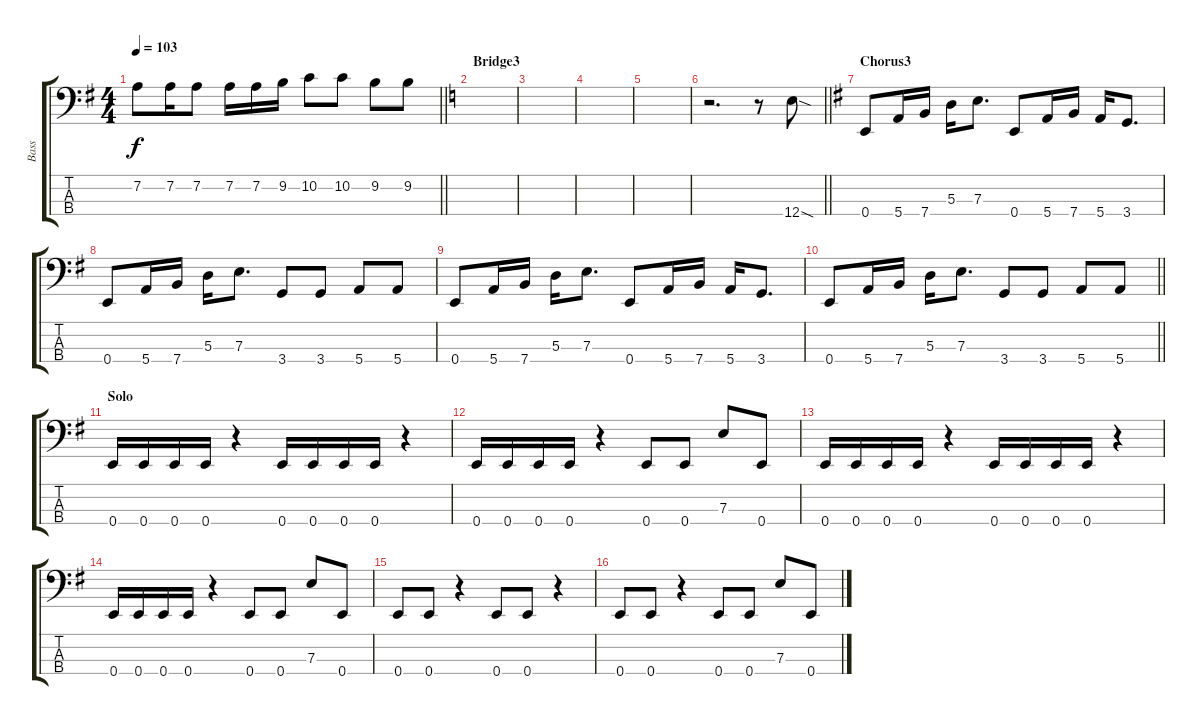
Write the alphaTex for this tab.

\track ("Bass" "Bass") {instrument electricbassfinger}
\staff {score tabs}
\tuning (G2 D2 A1 E1) {hide}
\ts (4 4)
\tempo 103
\clef f4
\barLineRight lightlight
\ks eminor
7.2.8{dy f} 7.2.16 7.2.8 7.2.16 7.2.16 9.2.16 10.2.8 10.2.8 9.2.8 9.2.8 |
\section ("" "Bridge3")
\ks c
|
|
|
|
\barLineRight lightlight
r.2{d} r.8 12.4{sod}.8 |
\section ("" "Chorus3")
\ks eminor
0.4.8 5.4.16 7.4.16 5.3.16 7.3.8{d} 0.4.8 5.4.16 7.4.16 5.4.16 3.4.8{d} |
0.4.8 5.4.16 7.4.16 5.3.16 7.3.8{d} 3.4.8 3.4.8 5.4.8 5.4.8 |
0.4.8 5.4.16 7.4.16 5.3.16 7.3.8{d} 0.4.8 5.4.16 7.4.16 5.4.16 3.4.8{d} |
\barLineRight lightlight
0.4.8 5.4.16 7.4.16 5.3.16 7.3.8{d} 3.4.8 3.4.8 5.4.8 5.4.8 |
\section ("" "Solo")
0.4.16 0.4.16 0.4.16 0.4.16 r.4 0.4.16 0.4.16 0.4.16 0.4.16 r.4 |
0.4.16 0.4.16 0.4.16 0.4.16 r.4 0.4.8 0.4.8 7.3.8 0.4.8 |
0.4.16 0.4.16 0.4.16 0.4.16 r.4 0.4.16 0.4.16 0.4.16 0.4.16 r.4 |
0.4.16 0.4.16 0.4.16 0.4.16 r.4 0.4.8 0.4.8 7.3.8 0.4.8 |
0.4.8 0.4.8 r.4 0.4.8 0.4.8 r.4 |
0.4.8 0.4.8 r.4 0.4.8 0.4.8 7.3.8 0.4.8
